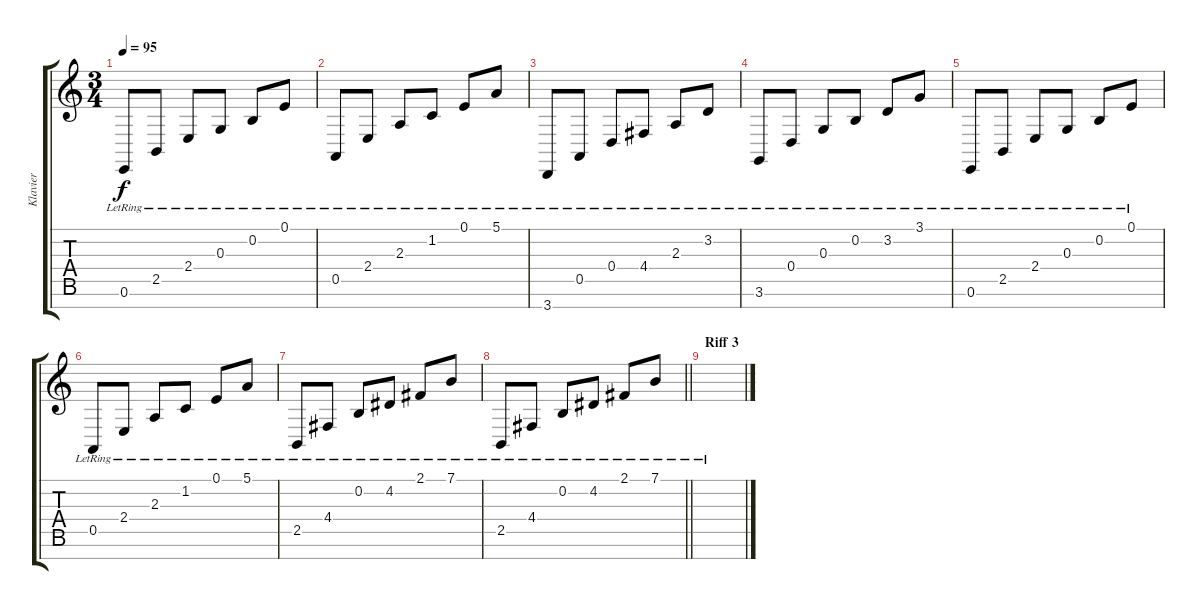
\track ("Klavier" "Klavier") {instrument acousticgrandpiano}
\staff {score tabs}
\tuning (E4 B3 G3 D3 A2 E2 B1) {hide}
\ts (3 4)
\tempo 95
\clef g2
\ks c
0.6{lr}.8{dy f} 2.5{lr}.8 2.4{lr}.8 0.3{lr}.8 0.2{lr}.8 0.1{lr}.8 |
0.5{lr}.8 2.4{lr}.8 2.3{lr}.8 1.2{lr}.8 0.1{lr}.8 5.1{lr}.8 |
3.7{lr}.8 0.5{lr}.8 0.4{lr}.8 4.4{lr}.8 2.3{lr}.8 3.2{lr}.8 |
3.6{lr}.8 0.4{lr}.8 0.3{lr}.8 0.2{lr}.8 3.2{lr}.8 3.1{lr}.8 |
0.6{lr}.8 2.5{lr}.8 2.4{lr}.8 0.3{lr}.8 0.2{lr}.8 0.1{lr}.8 |
0.5{lr}.8 2.4{lr}.8 2.3{lr}.8 1.2{lr}.8 0.1{lr}.8 5.1{lr}.8 |
2.5{lr}.8 4.4{lr}.8 0.2{lr}.8 4.2{lr}.8 2.1{lr}.8 7.1{lr}.8 |
\barLineRight lightlight
2.5{lr}.8 4.4{lr}.8 0.2{lr}.8 4.2{lr}.8 2.1{lr}.8 7.1{lr}.8 |
\section ("" "Riff 3")
